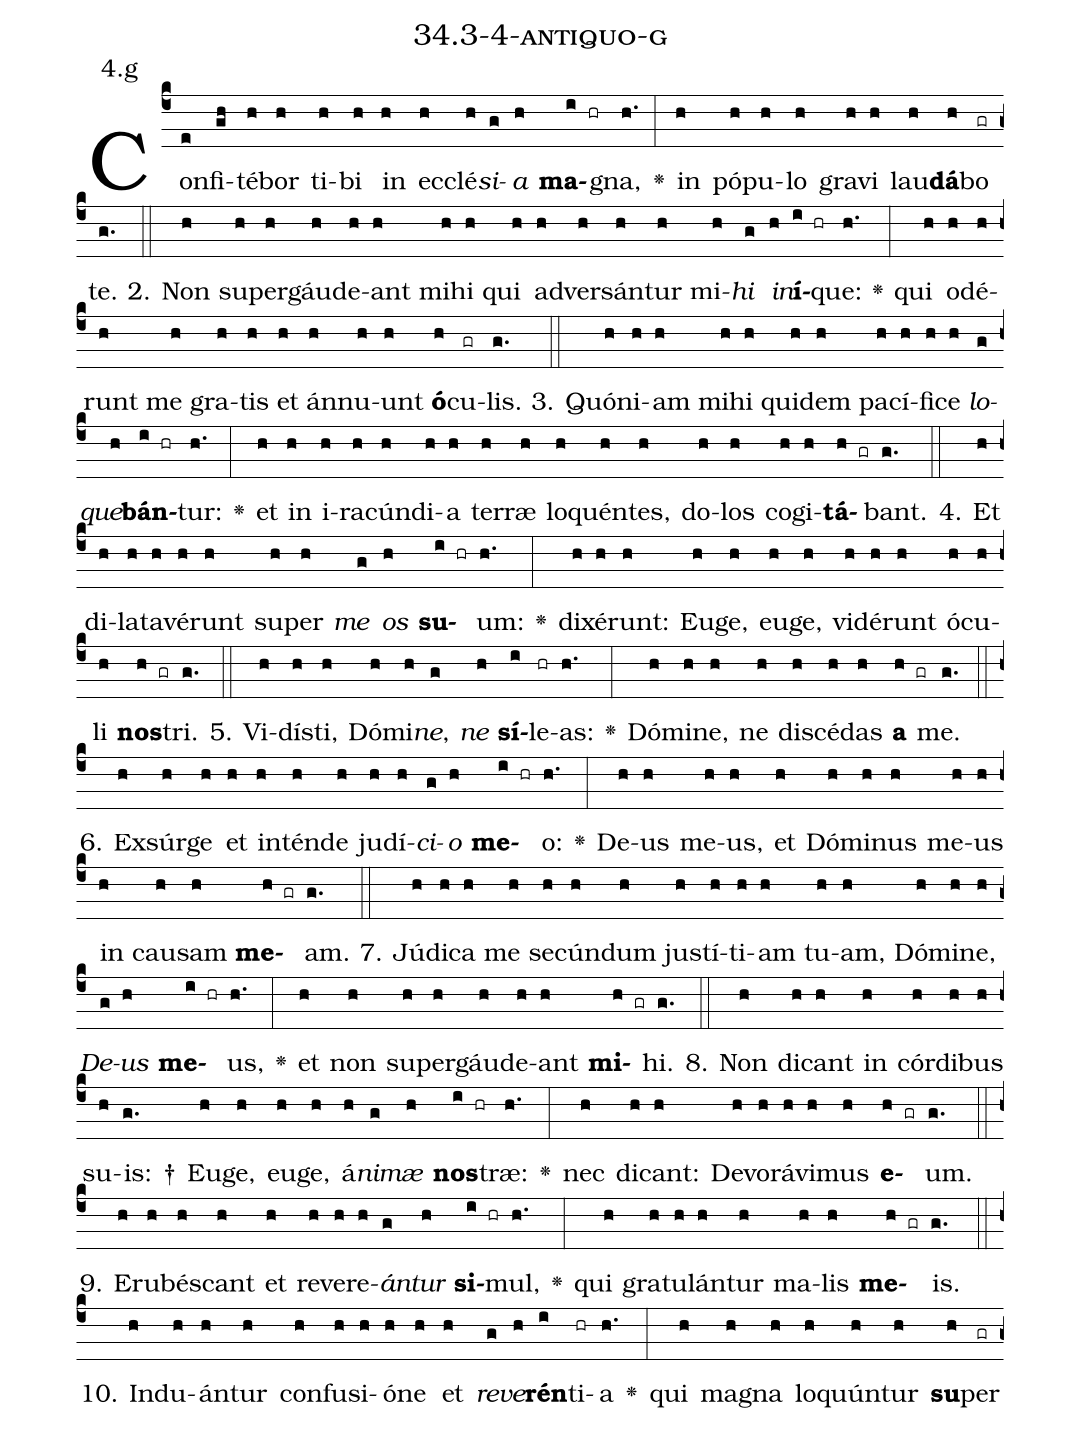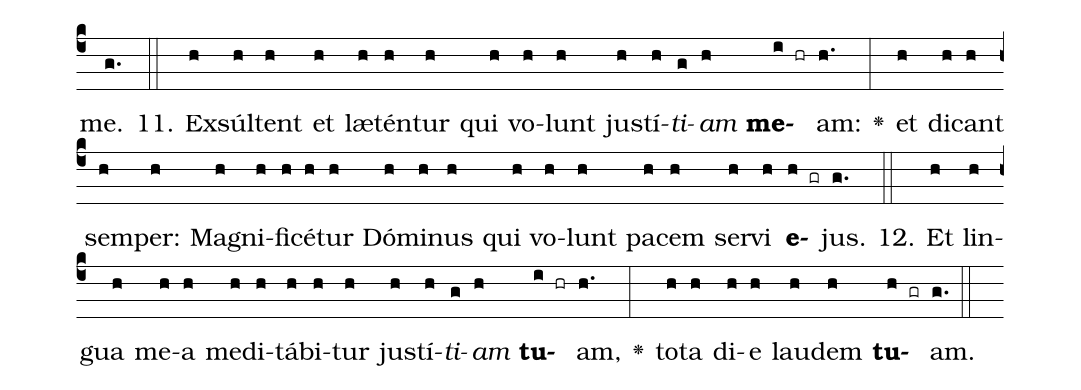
name: 34.3-4-antiquo-g;
annotation: 4.g;
%%
(c4)Con(e)fi(gh)té(h)bor(h) ti(h)bi(h) in(h) ec(h)clé(h)<i>si</i>(g)<i>a</i>(h) <b>ma</b>(i hr)gna,(h.) <v>\greheightstar</v>(:) in(h) pó(h)pu(h)lo(h) gra(h)vi(h) lau(h)<b>dá</b>(h)bo(gr) te.(g.) (::)
2. Non(h) su(h)per(h)gáu(h)de(h)ant(h) mi(h)hi(h) qui(h) ad(h)ver(h)sán(h)tur(h) mi(h)<i>hi</i>(g) <i>in</i>(h)<b>í</b>(i hr)que:(h.) <v>\greheightstar</v>(:) qui(h) o(h)dé(h)runt(h) me(h) gra(h)tis(h) et(h) án(h)nu(h)unt(h) <b>ó</b>(h)cu(gr)lis.(g.) (::)
3. Quón(h)i(h)am(h) mi(h)hi(h) qui(h)dem(h) pa(h)cí(h)fi(h)ce(h) <i>lo</i>(g)<i>que</i>(h)<b>bán</b>(i hr)tur:(h.) <v>\greheightstar</v>(:) et(h) in(h) i(h)ra(h)cún(h)di(h)a(h) ter(h)ræ(h) lo(h)quén(h)tes,(h) do(h)los(h) co(h)gi(h)<b>tá</b>(h gr)bant.(g.) (::)
4. Et(h) di(h)la(h)ta(h)vé(h)runt(h) su(h)per(h) <i>me</i>(g) <i>os</i>(h) <b>su</b>(i hr)um:(h.) <v>\greheightstar</v>(:) di(h)xé(h)runt:(h) Eu(h)ge,(h) eu(h)ge,(h) vi(h)dé(h)runt(h) ó(h)cu(h)li(h) <b>nos</b>(h gr)tri.(g.) (::)
5. Vi(h)dís(h)ti,(h) Dó(h)mi(h)<i>ne</i>,(g) <i>ne</i>(h) <b>sí</b>(i)le(hr)as:(h.) <v>\greheightstar</v>(:) Dó(h)mi(h)ne,(h) ne(h) di(h)scé(h)das(h) <b>a</b>(h gr) me.(g.) (::)
6. Ex(h)súr(h)ge(h) et(h) in(h)tén(h)de(h) ju(h)dí(h)<i>ci</i>(g)<i>o</i>(h) <b>me</b>(i hr)o:(h.) <v>\greheightstar</v>(:) De(h)us(h) me(h)us,(h) et(h) Dó(h)mi(h)nus(h) me(h)us(h) in(h) cau(h)sam(h) <b>me</b>(h gr)am.(g.) (::)
7. Jú(h)di(h)ca(h) me(h) se(h)cún(h)dum(h) jus(h)tí(h)ti(h)am(h) tu(h)am,(h) Dó(h)mi(h)ne,(h) <i>De</i>(g)<i>us</i>(h) <b>me</b>(i hr)us,(h.) <v>\greheightstar</v>(:) et(h) non(h) su(h)per(h)gáu(h)de(h)ant(h) <b>mi</b>(h gr)hi.(g.) (::)
8. Non(h) di(h)cant(h) in(h) cór(h)di(h)bus(h) su(h)is: †(g.) Eu(h)ge,(h) eu(h)ge,(h) á(h)<i>ni</i>(g)<i>mæ</i>(h) <b>nos</b>(i hr)træ:(h.) <v>\greheightstar</v>(:) nec(h) di(h)cant:(h) De(h)vo(h)rá(h)vi(h)mus(h) <b>e</b>(h gr)um.(g.) (::)
9. E(h)ru(h)bés(h)cant(h) et(h) re(h)ve(h)re(h)<i>án</i>(g)<i>tur</i>(h) <b>si</b>(i hr)mul,(h.) <v>\greheightstar</v>(:) qui(h) gra(h)tu(h)lán(h)tur(h) ma(h)lis(h) <b>me</b>(h gr)is.(g.) (::)
10. Ind(h)u(h)án(h)tur(h) con(h)fu(h)si(h)ó(h)ne(h) et(h) <i>re</i>(g)<i>ve</i>(h)<b>rén</b>(i)ti(hr)a(h.) <v>\greheightstar</v>(:) qui(h) ma(h)gna(h) lo(h)quún(h)tur(h) <b>su</b>(h)per(gr) me.(g.) (::)
11. Ex(h)súl(h)tent(h) et(h) læ(h)tén(h)tur(h) qui(h) vo(h)lunt(h) jus(h)tí(h)<i>ti</i>(g)<i>am</i>(h) <b>me</b>(i hr)am:(h.) <v>\greheightstar</v>(:) et(h) di(h)cant(h) sem(h)per:(h) Ma(h)gni(h)fi(h)cé(h)tur(h) Dó(h)mi(h)nus(h) qui(h) vo(h)lunt(h) pa(h)cem(h) ser(h)vi(h) <b>e</b>(h gr)jus.(g.) (::)
12. Et(h) lin(h)gua(h) me(h)a(h) me(h)di(h)tá(h)bi(h)tur(h) jus(h)tí(h)<i>ti</i>(g)<i>am</i>(h) <b>tu</b>(i hr)am,(h.) <v>\greheightstar</v>(:) to(h)ta(h) di(h)e(h) lau(h)dem(h) <b>tu</b>(h gr)am.(g.) (::)
